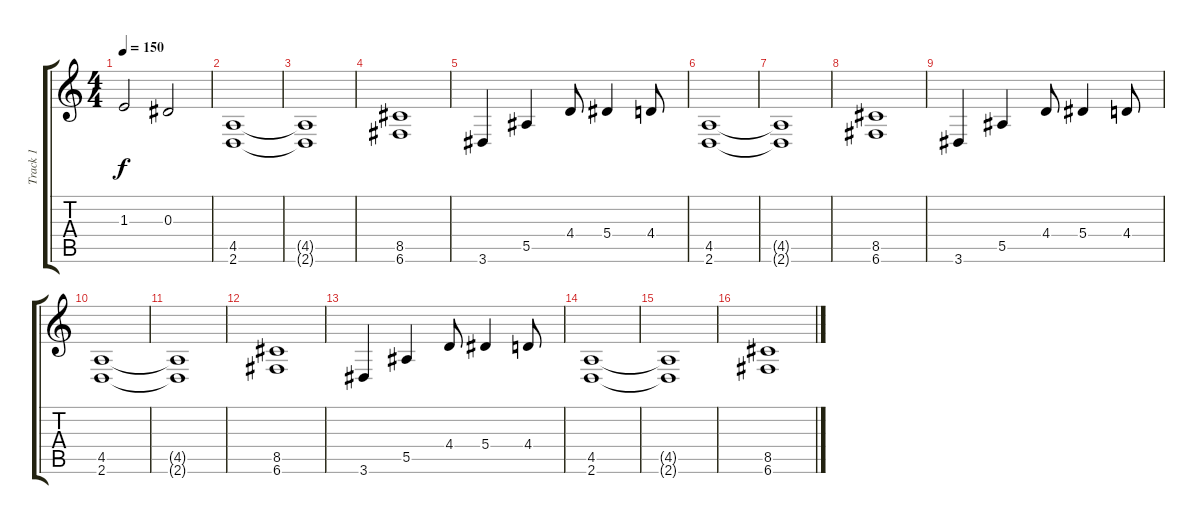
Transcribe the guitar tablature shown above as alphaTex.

\track ("Track 1" "Track 1") {instrument distortionguitar}
\staff {score tabs}
\tuning (C4 G3 Eb3 Bb2 F2 C2) {hide}
\ts (4 4)
\tempo 150
\clef g2
\ks c
1.3.2{dy f} 0.3.2 |
(4.5 2.6).1 |
(4.5{t} 2.6{t}).1 |
(8.5 6.6).1 |
3.6.4 5.5.4 4.4.8 5.4.4 4.4.8 |
(4.5 2.6).1 |
(4.5{t} 2.6{t}).1 |
(8.5 6.6).1 |
3.6.4 5.5.4 4.4.8 5.4.4 4.4.8 |
(4.5 2.6).1 |
(4.5{t} 2.6{t}).1 |
(8.5 6.6).1 |
3.6.4 5.5.4 4.4.8 5.4.4 4.4.8 |
(4.5 2.6).1 |
(4.5{t} 2.6{t}).1 |
(8.5 6.6).1
